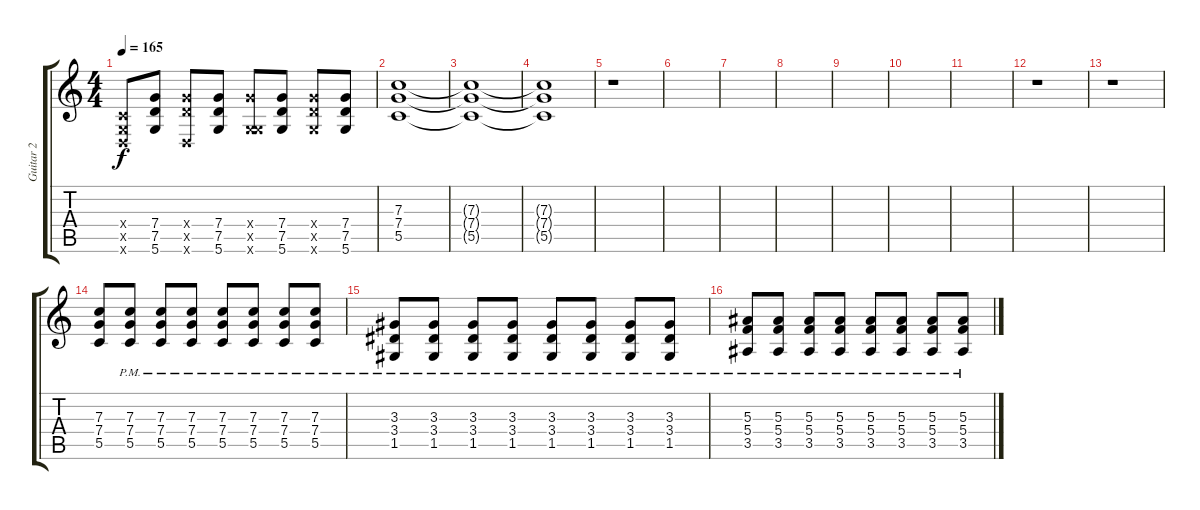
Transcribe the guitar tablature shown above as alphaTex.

\track ("Guitar 2" "Guitar 2") {instrument distortionguitar}
\staff {score tabs}
\tuning (D4 A3 F3 C3 G2 D2) {hide}
\ts (4 4)
\tempo 165
\clef g2
\ks c
(0.4{x} 0.5{x} 0.6{x}).8{dy f} (7.4 7.5 5.6).8 (7.4{x} 7.5{x} 0.6{x}).8 (7.4 7.5 5.6).8 (7.4{x} 0.5{x} 5.6{x}).8 (7.4 7.5 5.6).8 (7.4{x} 7.5{x} 5.6{x}).8 (7.4 7.5 5.6).8 |
(7.3 7.4 5.5).1 |
(7.3{t} 7.4{t} 5.5{t}).1 |
(7.3{t} 7.4{t} 5.5{t}).1 |
r.1 |
|
|
|
|
|
|
r.1 |
r.1 |
(7.3 7.4 5.5).8 (7.3 7.4{pm} 5.5).8 (7.3 7.4{pm} 5.5).8 (7.3 7.4{pm} 5.5).8 (7.3 7.4{pm} 5.5).8 (7.3 7.4{pm} 5.5).8 (7.3 7.4{pm} 5.5).8 (7.3 7.4{pm} 5.5).8 |
(3.3 3.4{pm} 1.5).8 (3.3 3.4{pm} 1.5).8 (3.3 3.4{pm} 1.5).8 (3.3 3.4{pm} 1.5).8 (3.3 3.4{pm} 1.5).8 (3.3 3.4{pm} 1.5).8 (3.3 3.4{pm} 1.5).8 (3.3 3.4{pm} 1.5).8 |
(5.3 5.4{pm} 3.5).8 (5.3 5.4{pm} 3.5).8 (5.3 5.4{pm} 3.5).8 (5.3 5.4{pm} 3.5).8 (5.3 5.4{pm} 3.5).8 (5.3 5.4{pm} 3.5).8 (5.3 5.4{pm} 3.5).8 (5.3 5.4{pm} 3.5).8
